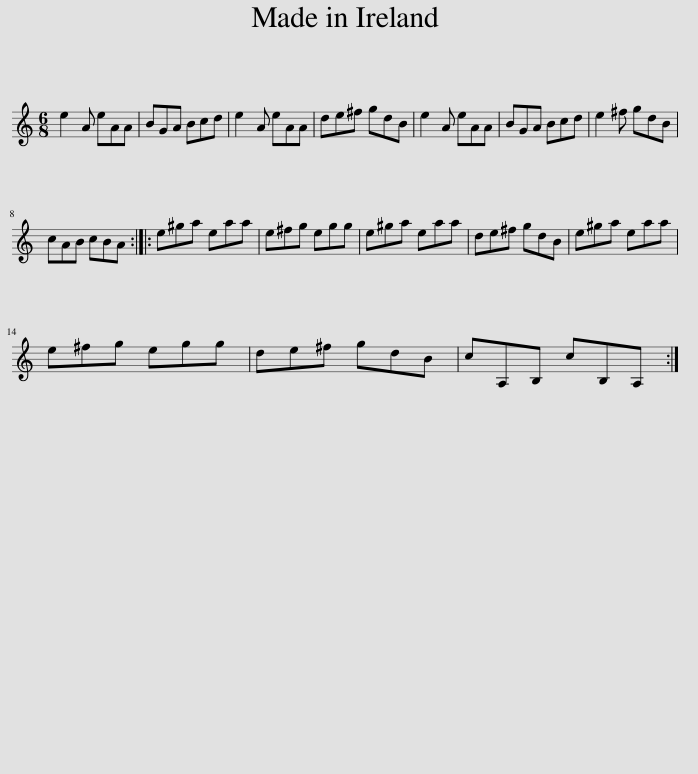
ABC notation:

X:1
L:1/8
M:6/8
I:linebreak $
K:C
V:1 treble
V:1
 e2 A eAA | BGA Bcd | e2 A eAA | de^f gdB | e2 A eAA | %5
 BGA Bcd | e2 ^f gdB |$ cAB cBA :: e^ga eaa | e^fg egg | %10
 e^ga eaa | de^f gdB | e^ga eaa |$ e^fg egg | de^f gdB | %15
 cA,B, cB,A, :| %16
